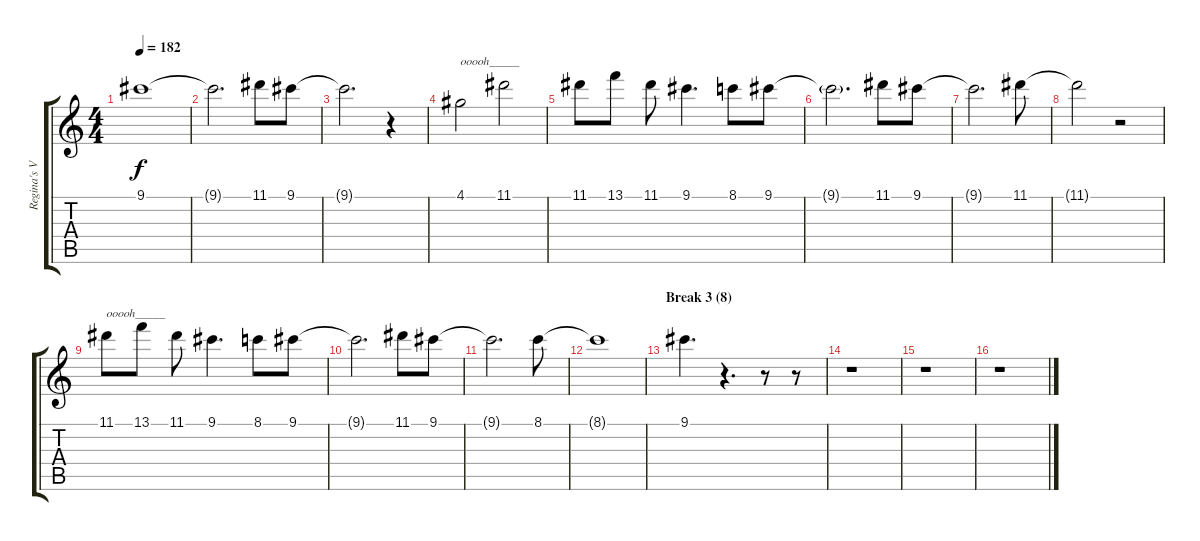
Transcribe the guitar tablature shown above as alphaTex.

\track ("Regina's Voicebox" "Regina's V") {instrument distortionguitar}
\staff {score tabs}
\tuning (E4 B3 G3 D3 A2 E2) {hide}
\ts (4 4)
\tempo 182
\clef g2
\ks c
9.1.1{dy f} |
9.1{t}.2{d} 11.1.8 9.1.8 |
9.1{t}.2{d} r.4 |
4.1.2{txt "ooooh_____"} 11.1.2 |
11.1.8 13.1.8 11.1.8 9.1.4{d} 8.1.8 9.1.8 |
9.1{g t}.2{d} 11.1.8 9.1.8 |
9.1{t}.2{d} 11.1.8 |
11.1{t}.2 r.2 |
11.1.8{txt "ooooh_____"} 13.1.8 11.1.8 9.1.4{d} 8.1.8 9.1.8 |
9.1{t}.2{d} 11.1.8 9.1.8 |
9.1{t}.2{d} 8.1.8 |
8.1{t}.1 |
\section ("" "Break 3 (8)")
9.1.4{d} r.4{d} r.8 r.8 |
r.1 |
r.1 |
r.1
